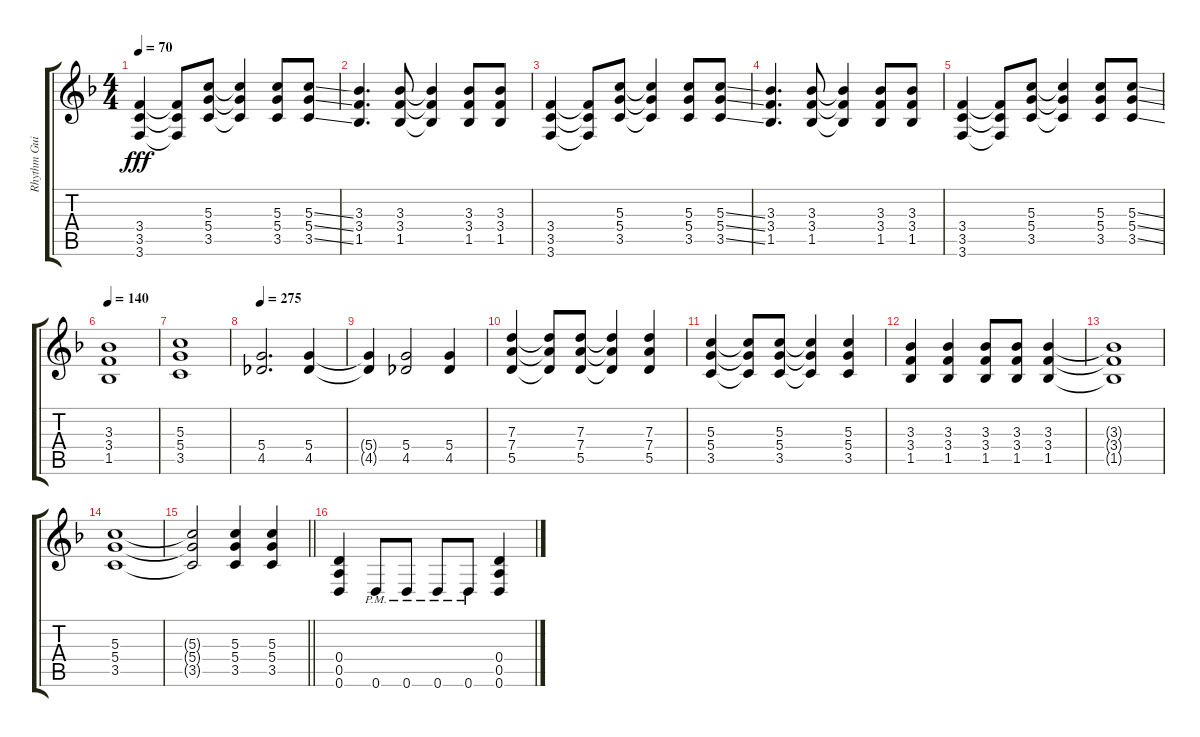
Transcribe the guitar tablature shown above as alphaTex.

\track ("Rhythm Guitar - left" "Rhythm Gui") {instrument distortionguitar}
\staff {score tabs}
\tuning (E4 B3 G3 D3 A2 D2) {hide}
\ts (4 4)
\tempo 70
\clef g2
\ks dminor
(3.4 3.5 3.6).4{dy fff} (3.4{t} 3.5{t} 3.6{t}).8 (5.3 5.4 3.5).8 (5.3{t} 5.4{t} 3.5{t}).4 (5.3 5.4 3.5).8 (5.3{ss} 5.4{ss} 3.5{ss}).8 |
(3.3 3.4 1.5).4{d} (3.3 3.4 1.5).8 (3.3{t} 3.4{t} 1.5{t}).4 (3.3 3.4 1.5).8 (3.3 3.4 1.5).8 |
(3.4 3.5 3.6).4 (3.4{t} 3.5{t} 3.6{t}).8 (5.3 5.4 3.5).8 (5.3{t} 5.4{t} 3.5{t}).4 (5.3 5.4 3.5).8 (5.3{ss} 5.4{ss} 3.5{ss}).8 |
(3.3 3.4 1.5).4{d} (3.3 3.4 1.5).8 (3.3{t} 3.4{t} 1.5{t}).4 (3.3 3.4 1.5).8 (3.3 3.4 1.5).8 |
(3.4 3.5 3.6).4 (3.4{t} 3.5{t} 3.6{t}).8 (5.3 5.4 3.5).8 (5.3{t} 5.4{t} 3.5{t}).4 (5.3 5.4 3.5).8 (5.3{ss} 5.4{ss} 3.5{ss}).8 |
\tempo 140
(3.3 3.4 1.5).1 |
(5.3 5.4 3.5).1 |
\tempo 275
(5.4 4.5).2{d} (5.4 4.5).4 |
(5.4{t} 4.5{t}).4 (5.4 4.5).2 (5.4 4.5).4 |
(7.3 7.4 5.5).4 (7.3{t} 7.4{t} 5.5{t}).8 (7.3 7.4 5.5).8 (7.3{t} 7.4{t} 5.5{t}).4 (7.3 7.4 5.5).4 |
(5.3 5.4 3.5).4 (5.3{t} 5.4{t} 3.5{t}).8 (5.3 5.4 3.5).8 (5.3{t} 5.4{t} 3.5{t}).4 (5.3 5.4 3.5).4 |
(3.3 3.4 1.5).4 (3.3 3.4 1.5).4 (3.3 3.4 1.5).8 (3.3 3.4 1.5).8 (3.3 3.4 1.5).4 |
(3.3{t} 3.4{t} 1.5{t}).1 |
(5.3 5.4 3.5).1 |
\barLineRight lightlight
(5.3{t} 5.4{t} 3.5{t}).2 (5.3 5.4 3.5).4 (5.3 5.4 3.5).4 |
(0.4 0.5 0.6).4 0.6{pm}.8 0.6{pm}.8 0.6{pm}.8 0.6{pm}.8 (0.4 0.5 0.6).4
